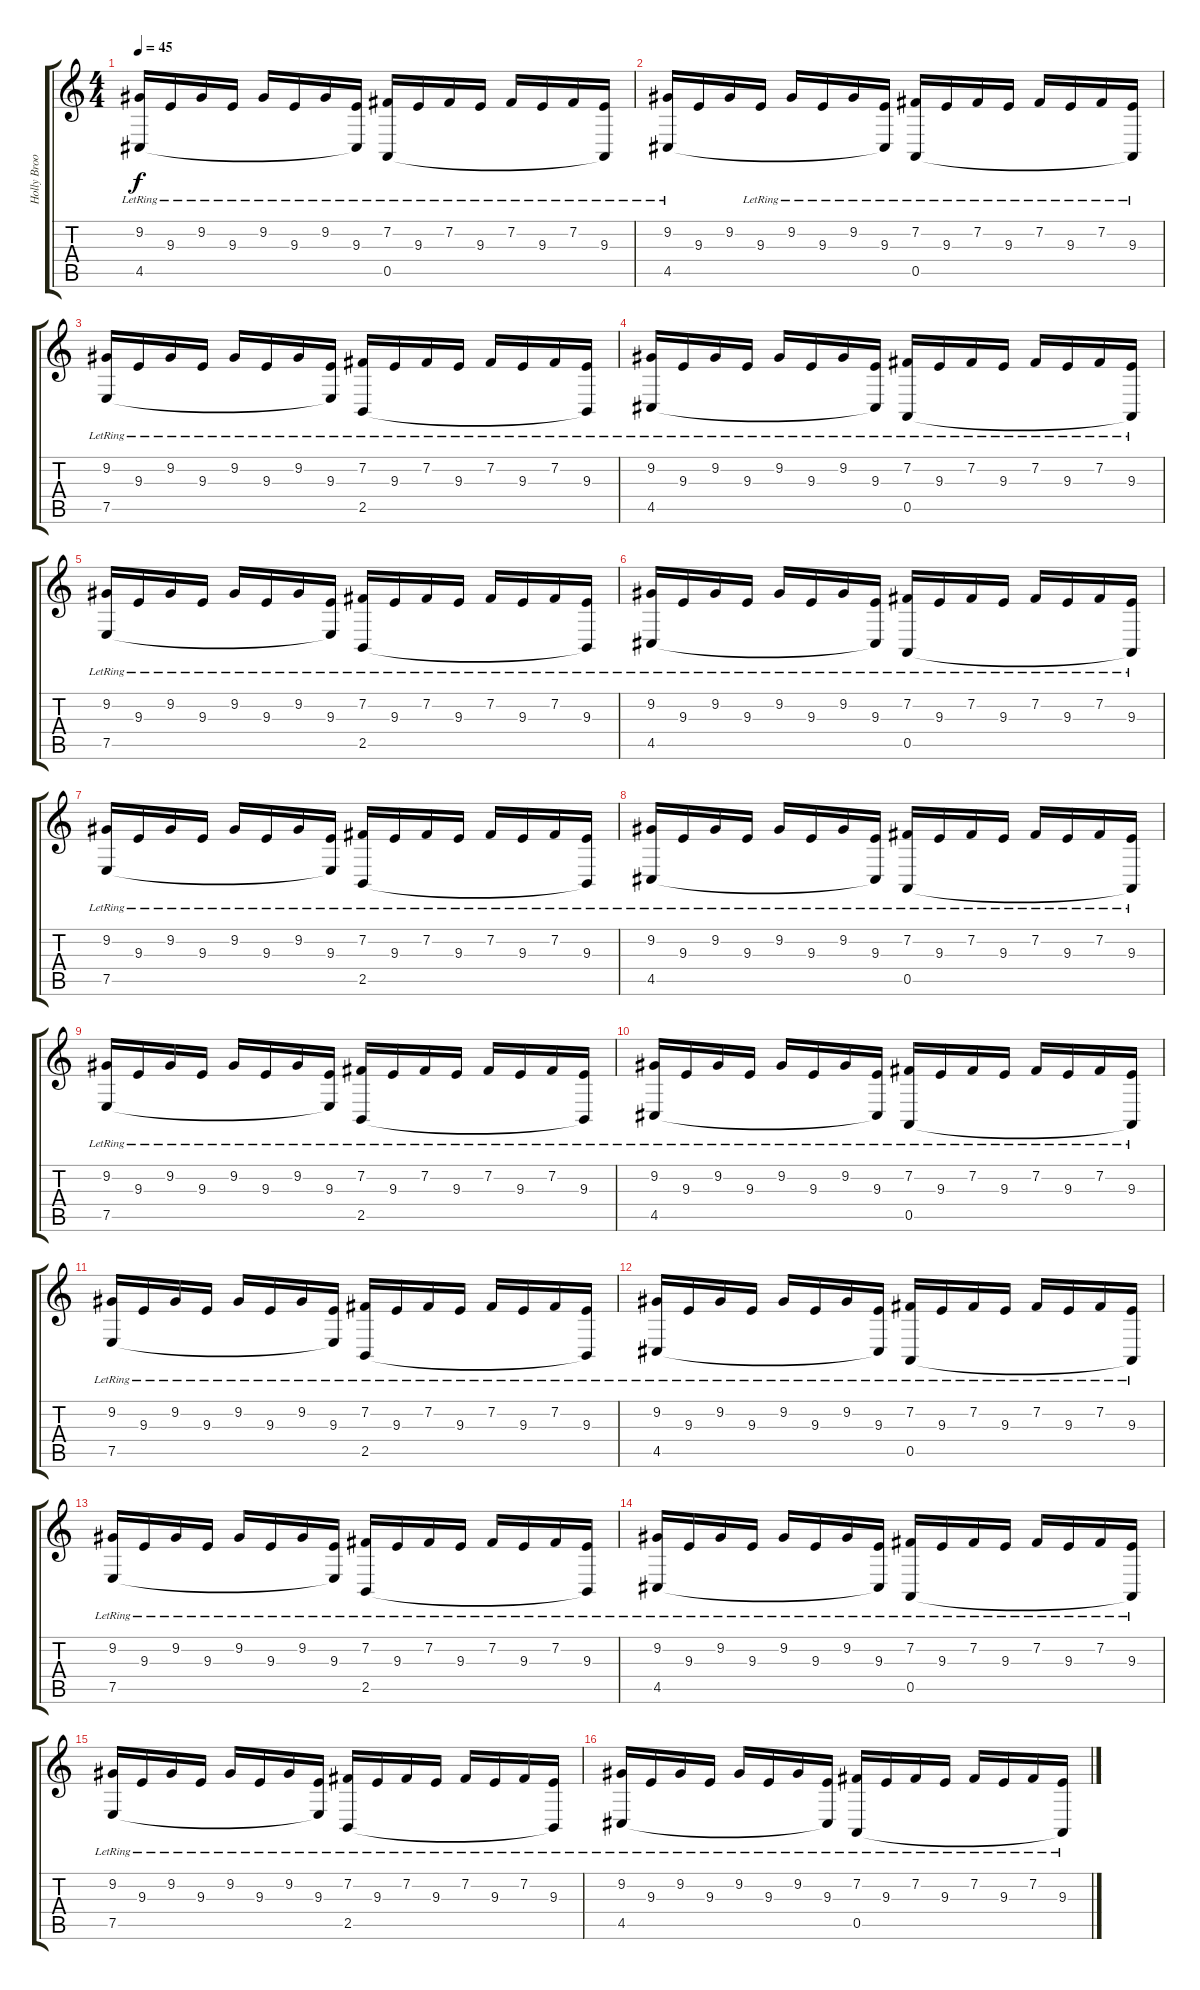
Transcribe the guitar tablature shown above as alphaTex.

\track ("Holly Brook - Piano" "Holly Broo") {instrument brightacousticpiano}
\staff {score tabs}
\tuning (E4 B3 G3 D3 A2 E2) {hide}
\ts (4 4)
\tempo 45
\clef g2
\ks c
(9.2{lr} 4.5{lr}).16{dy f} 9.3{lr}.16 9.2{lr}.16 9.3{lr}.16 9.2{lr}.16 9.3{lr}.16 9.2{lr}.16 (9.3{lr} 4.5{t}).16 (7.2{lr} 0.5{lr}).16 9.3{lr}.16 7.2{lr}.16 9.3{lr}.16 7.2{lr}.16 9.3{lr}.16 7.2{lr}.16 (9.3{lr} 0.5{t}).16 |
(9.2{lr} 4.5{lr}).16 9.3.16 9.2.16 9.3{lr}.16 9.2{lr}.16 9.3{lr}.16 9.2{lr}.16 (9.3{lr} 4.5{t}).16 (7.2{lr} 0.5{lr}).16 9.3{lr}.16 7.2{lr}.16 9.3{lr}.16 7.2{lr}.16 9.3{lr}.16 7.2{lr}.16 (9.3{lr} 0.5{t}).16 |
(9.2{lr} 7.5{lr}).16 9.3{lr}.16 9.2{lr}.16 9.3{lr}.16 9.2{lr}.16 9.3{lr}.16 9.2{lr}.16 (9.3{lr} 7.5{t}).16 (7.2{lr} 2.5{lr}).16 9.3{lr}.16 7.2{lr}.16 9.3{lr}.16 7.2{lr}.16 9.3{lr}.16 7.2{lr}.16 (9.3{lr} 2.5{t}).16 |
(9.2{lr} 4.5{lr}).16 9.3{lr}.16 9.2{lr}.16 9.3{lr}.16 9.2{lr}.16 9.3{lr}.16 9.2{lr}.16 (9.3{lr} 4.5{t}).16 (7.2{lr} 0.5{lr}).16 9.3{lr}.16 7.2{lr}.16 9.3{lr}.16 7.2{lr}.16 9.3{lr}.16 7.2{lr}.16 (9.3{lr} 0.5{t}).16 |
(9.2{lr} 7.5{lr}).16 9.3{lr}.16 9.2{lr}.16 9.3{lr}.16 9.2{lr}.16 9.3{lr}.16 9.2{lr}.16 (9.3{lr} 7.5{t}).16 (7.2{lr} 2.5{lr}).16 9.3{lr}.16 7.2{lr}.16 9.3{lr}.16 7.2{lr}.16 9.3{lr}.16 7.2{lr}.16 (9.3{lr} 2.5{t}).16 |
(9.2{lr} 4.5{lr}).16 9.3{lr}.16 9.2{lr}.16 9.3{lr}.16 9.2{lr}.16 9.3{lr}.16 9.2{lr}.16 (9.3{lr} 4.5{t}).16 (7.2{lr} 0.5{lr}).16 9.3{lr}.16 7.2{lr}.16 9.3{lr}.16 7.2{lr}.16 9.3{lr}.16 7.2{lr}.16 (9.3{lr} 0.5{t}).16 |
(9.2{lr} 7.5{lr}).16 9.3{lr}.16 9.2{lr}.16 9.3{lr}.16 9.2{lr}.16 9.3{lr}.16 9.2{lr}.16 (9.3{lr} 7.5{t}).16 (7.2{lr} 2.5{lr}).16 9.3{lr}.16 7.2{lr}.16 9.3{lr}.16 7.2{lr}.16 9.3{lr}.16 7.2{lr}.16 (9.3{lr} 2.5{t}).16 |
(9.2{lr} 4.5{lr}).16 9.3{lr}.16 9.2{lr}.16 9.3{lr}.16 9.2{lr}.16 9.3{lr}.16 9.2{lr}.16 (9.3{lr} 4.5{t}).16 (7.2{lr} 0.5{lr}).16 9.3{lr}.16 7.2{lr}.16 9.3{lr}.16 7.2{lr}.16 9.3{lr}.16 7.2{lr}.16 (9.3{lr} 0.5{t}).16 |
(9.2{lr} 7.5{lr}).16 9.3{lr}.16 9.2{lr}.16 9.3{lr}.16 9.2{lr}.16 9.3{lr}.16 9.2{lr}.16 (9.3{lr} 7.5{t}).16 (7.2{lr} 2.5{lr}).16 9.3{lr}.16 7.2{lr}.16 9.3{lr}.16 7.2{lr}.16 9.3{lr}.16 7.2{lr}.16 (9.3{lr} 2.5{t}).16 |
(9.2{lr} 4.5{lr}).16 9.3{lr}.16 9.2{lr}.16 9.3{lr}.16 9.2{lr}.16 9.3{lr}.16 9.2{lr}.16 (9.3{lr} 4.5{t}).16 (7.2{lr} 0.5{lr}).16 9.3{lr}.16 7.2{lr}.16 9.3{lr}.16 7.2{lr}.16 9.3{lr}.16 7.2{lr}.16 (9.3{lr} 0.5{t}).16 |
(9.2{lr} 7.5{lr}).16 9.3{lr}.16 9.2{lr}.16 9.3{lr}.16 9.2{lr}.16 9.3{lr}.16 9.2{lr}.16 (9.3{lr} 7.5{t}).16 (7.2{lr} 2.5{lr}).16 9.3{lr}.16 7.2{lr}.16 9.3{lr}.16 7.2{lr}.16 9.3{lr}.16 7.2{lr}.16 (9.3{lr} 2.5{t}).16 |
(9.2{lr} 4.5{lr}).16 9.3{lr}.16 9.2{lr}.16 9.3{lr}.16 9.2{lr}.16 9.3{lr}.16 9.2{lr}.16 (9.3{lr} 4.5{t}).16 (7.2{lr} 0.5{lr}).16 9.3{lr}.16 7.2{lr}.16 9.3{lr}.16 7.2{lr}.16 9.3{lr}.16 7.2{lr}.16 (9.3{lr} 0.5{t}).16 |
(9.2{lr} 7.5{lr}).16 9.3{lr}.16 9.2{lr}.16 9.3{lr}.16 9.2{lr}.16 9.3{lr}.16 9.2{lr}.16 (9.3{lr} 7.5{t}).16 (7.2{lr} 2.5{lr}).16 9.3{lr}.16 7.2{lr}.16 9.3{lr}.16 7.2{lr}.16 9.3{lr}.16 7.2{lr}.16 (9.3{lr} 2.5{t}).16 |
(9.2{lr} 4.5{lr}).16 9.3{lr}.16 9.2{lr}.16 9.3{lr}.16 9.2{lr}.16 9.3{lr}.16 9.2{lr}.16 (9.3{lr} 4.5{t}).16 (7.2{lr} 0.5{lr}).16 9.3{lr}.16 7.2{lr}.16 9.3{lr}.16 7.2{lr}.16 9.3{lr}.16 7.2{lr}.16 (9.3{lr} 0.5{t}).16 |
(9.2{lr} 7.5{lr}).16 9.3{lr}.16 9.2{lr}.16 9.3{lr}.16 9.2{lr}.16 9.3{lr}.16 9.2{lr}.16 (9.3{lr} 7.5{t}).16 (7.2{lr} 2.5{lr}).16 9.3{lr}.16 7.2{lr}.16 9.3{lr}.16 7.2{lr}.16 9.3{lr}.16 7.2{lr}.16 (9.3{lr} 2.5{t}).16 |
(9.2{lr} 4.5{lr}).16 9.3{lr}.16 9.2{lr}.16 9.3{lr}.16 9.2{lr}.16 9.3{lr}.16 9.2{lr}.16 (9.3{lr} 4.5{t}).16 (7.2{lr} 0.5{lr}).16 9.3{lr}.16 7.2{lr}.16 9.3{lr}.16 7.2{lr}.16 9.3{lr}.16 7.2{lr}.16 (9.3{lr} 0.5{t}).16
